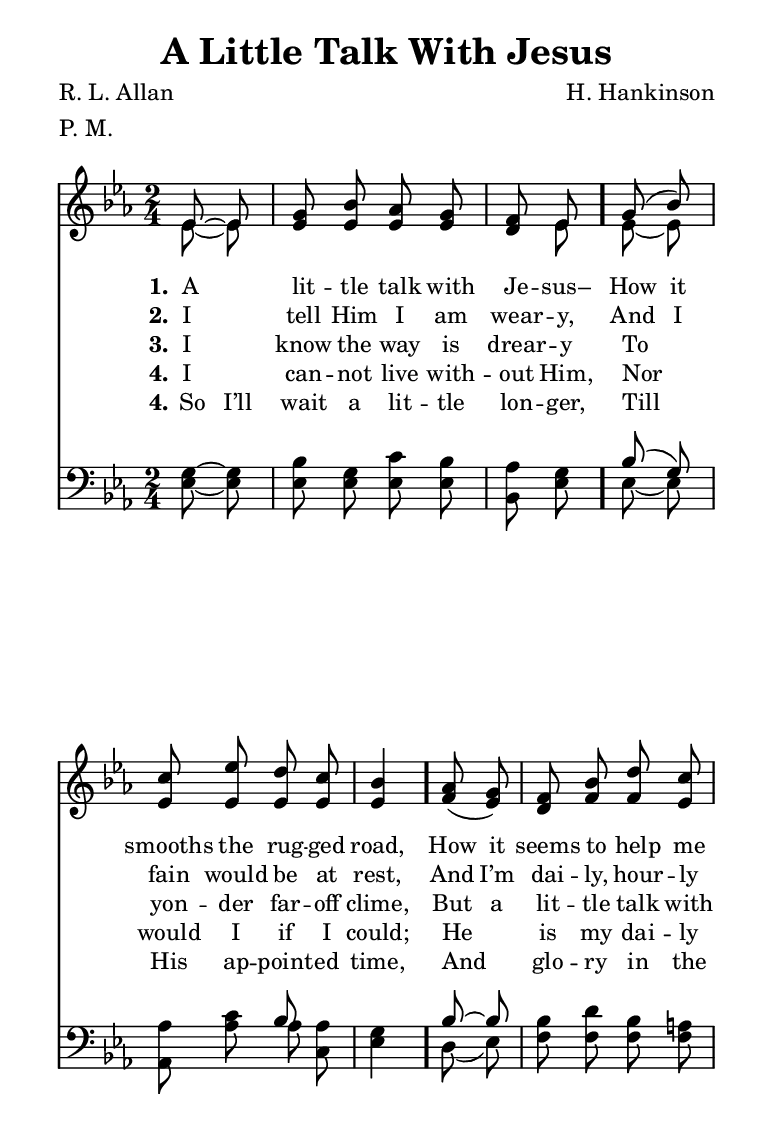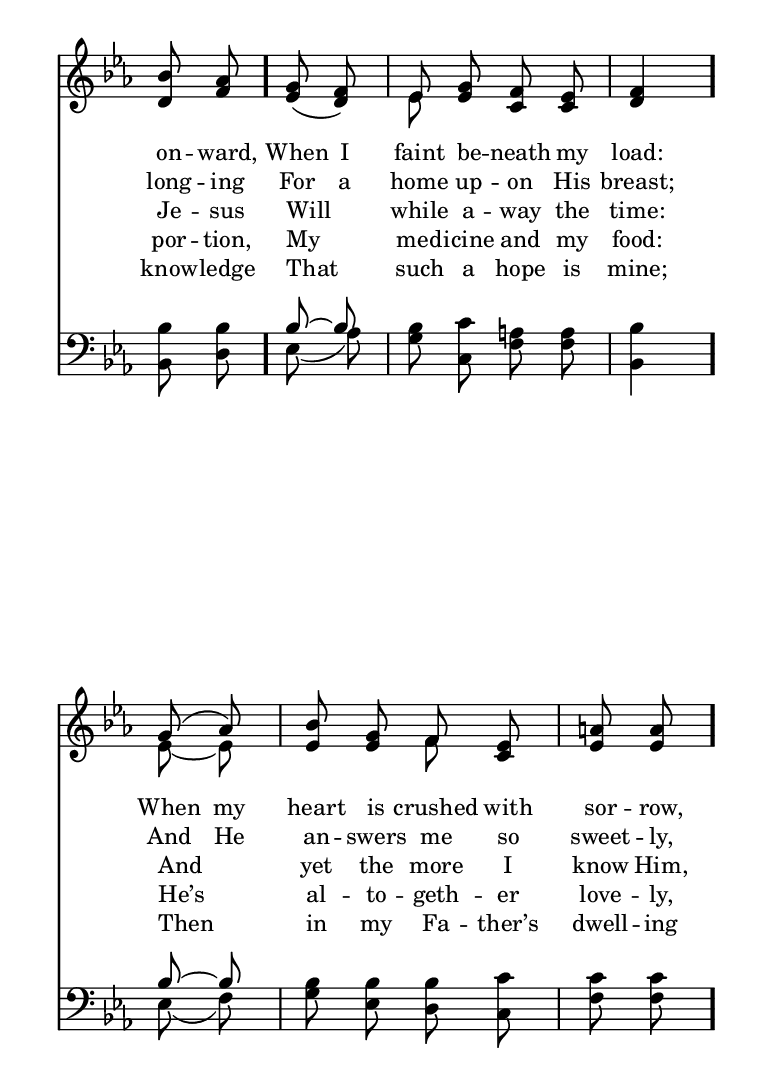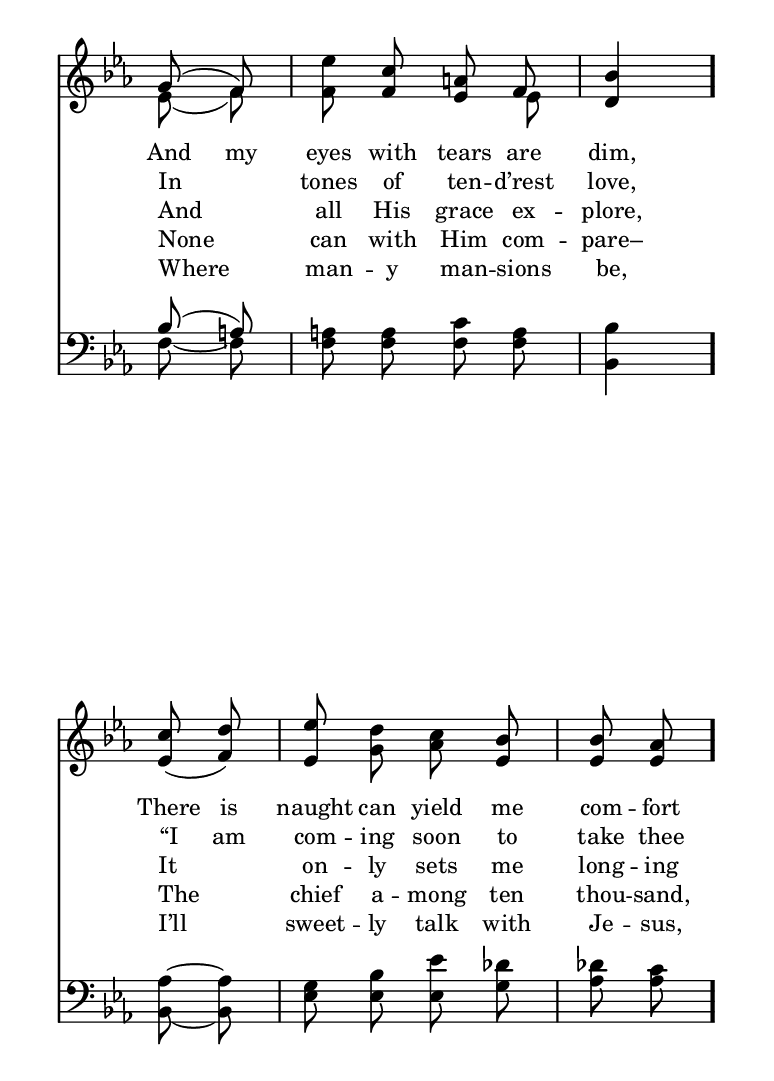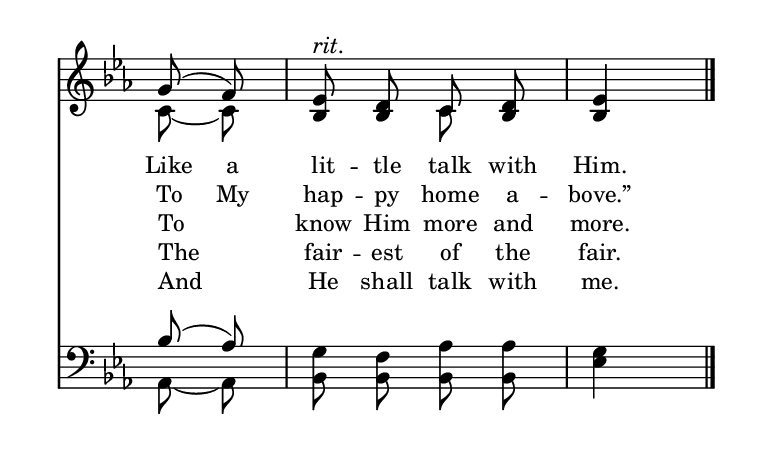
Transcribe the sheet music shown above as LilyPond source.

\include "common/global.ily"
\paper {
  \include "common/paper.ily"
}

\header{
  hymnnumber = "204"
  title = "A Little Talk With Jesus"
  tunename = ""
  meter = "P. M."
  poet = "R. L. Allan"
  composer = "H. Hankinson"
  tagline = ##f
}

global = {
  \include "common/overrides.ily"
  \override Staff.TimeSignature.style = #'numbered
  \time 2/4
  \override Score.MetronomeMark.transparent = ##t % hide all fermata changes too
  \tempo 4=70
  \key ees \major
  \partial 4
  \autoBeamOff
}

notesSoprano = {
\global
\relative c' {

  ees8 ~ ees | g bes aes g | f ees
  g8( bes) c ees d c | bes4
  aes8( g) | f bes d c | bes aes
  g8( f) ees g f ees | f4
  g8( aes) bes8 g f ees | a a
  g8( f) | ees' c a f | bes4
  c8( d) | ees d c bes | bes aes
  g8( f) | ees^\markup{ \italic rit. } d c d | ees4

  \bar "|."

}
}

notesAlto = {
\global
\relative e' {

  ees8 ~ ees | ees ees ees ees | d ees
  ees8 ~ ees | ees ees ees ees | ees4
  f8( ees) | d f f ees | d f
  ees8( d) | ees ees c c | d4
  ees8 ~ ees | ees ees f c | ees ees
  ees8( f) | f f ees ees | d4
  ees8( f) | ees g aes ees | ees ees
  c8 ~ c | bes bes c bes | bes4

}
}

notesTenor = {
\global
\relative a {

  g8 ~ g | bes g c bes | aes g
  bes8( g) | aes c bes aes | g4
  bes8 ~ bes | bes d bes a | bes bes
  bes8 ~ bes | bes c a a | bes4
  bes8 ~ bes | bes bes bes c | c c
  bes8( a) | a a c a | bes4
  aes8 ~ aes | g bes ees des | des c
  bes8( aes) | g f aes aes | g4

}
}

notesBass = {
\global
\relative f {

  ees8 ~ ees | ees ees ees ees | bes ees
  ees8 ~ ees | aes, aes' aes c, | ees4
  d8( ees) | f f f f | bes, d
  ees8( aes) | g c, f f | bes,4
  ees8( f) | g ees d c | f f
  f8 ~ f | f f f f | bes,4
  bes8 ~ bes | ees ees ees g | aes aes
  aes,8 ~ aes | bes bes bes bes | ees4

}
}

wordsA = \lyricmode {
\set stanza = "1."

A lit -- tle talk with Je -- sus– \bar "."
{ \mon } How it { \moff } smooths the rug -- ged road, \bar "."
{ \mon } How it { \moff } seems to help me on -- ward, \bar "."
{ \mon } When I { \moff } faint be -- neath my load: \bar "."
{ \mon } When my { \moff } heart is crushed with sor -- row, \bar "."
{ \mon } And my { \moff } eyes with tears are dim, \bar "."
{ \mon } There is { \moff } naught can yield me com -- fort \bar "."
{ \mon } Like a { \moff } lit -- tle talk with Him. \bar "."

}

wordsB = \lyricmode {
\set stanza = "2."

I tell Him I am wear -- y,
{ \mon } And I { \moff } fain would be at rest,
{ \mon } And I’m { \moff } dai -- ly, hour -- ly long -- ing
{ \mon } For a { \moff } home up -- on His breast;
{ \mon } And He { \moff } an -- swers me so sweet -- ly,
In tones of ten -- d’rest love,
{ \mon } “I am { \moff } com -- ing soon to take thee
{ \mon } To My { \moff } hap -- py home a -- bove.”

}

wordsC = \lyricmode {
\set stanza = "3."

I know the way is drear -- y
To yon -- der far -- off clime, % XXX blue book has "far off" for "far-off"
{ \mon } But a { \moff } lit -- tle talk with Je -- sus
Will while a -- way the time:
And yet the more I know Him,
And all His grace ex -- plore,
It on -- ly sets me long -- ing
To know Him more and more.

}

wordsD = \lyricmode {
\set stanza = "4."

I can -- not live with -- out Him,
Nor would I if I could;
He is my dai -- ly por -- tion,
My med -- icine and my food:
He’s al -- to -- geth -- er love -- ly,
None can with Him com -- pare–
The chief a -- mong ten thou -- sand,
The fair -- est of the fair.

}

wordsE = \lyricmode {
\set stanza = "4."

{ \mon } So I’ll { \moff } wait a lit -- tle lon -- ger,
Till His ap -- point -- ed time,
And glo -- ry in the know -- ledge
That such a hope is mine;
Then in my Fa -- ther’s dwell -- ing
Where man -- y man -- sions be,
I’ll sweet -- ly talk with Je -- sus,
And He shall talk with me.

}

\score {
  \context ChoirStaff <<
    \context Staff = upper <<
      \set Staff.autoBeaming = ##f
      \set ChoirStaff.systemStartDelimiter = #'SystemStartBar
      \set ChoirStaff.printPartCombineTexts = ##f
      \partcombine #'(2 . 9) \notesSoprano \notesAlto
      \context NullVoice = sopranos { \voiceOne << \notesSoprano >> }
      \context NullVoice = altos { \voiceTwo << \notesAlto >> }
      \context Lyrics = one   \lyricsto sopranos \wordsA
      \context Lyrics = two   \lyricsto sopranos \wordsB
      \context Lyrics = three \lyricsto sopranos \wordsC
      \context Lyrics = four  \lyricsto sopranos \wordsD
      \context Lyrics = five  \lyricsto sopranos \wordsE
    >>
    \context Staff = men <<
      \set Staff.autoBeaming = ##f
      \clef bass
      \set ChoirStaff.printPartCombineTexts = ##f
      \partcombine #'(2 . 9) \notesTenor \notesBass
      \context NullVoice = tenors { \voiceOne << \notesTenor >> }
      \context NullVoice = basses { \voiceTwo << \notesBass >> }
    >>
  >>
  \layout {
    \include "common/layout.ily"
  }
  \midi{
    \include "common/midi.ily"
  }
}

\version "2.19.49"  % necessary for upgrading to future LilyPond versions.

% vi:set et ts=2 sw=2 ai nocindent syntax=lilypond:
